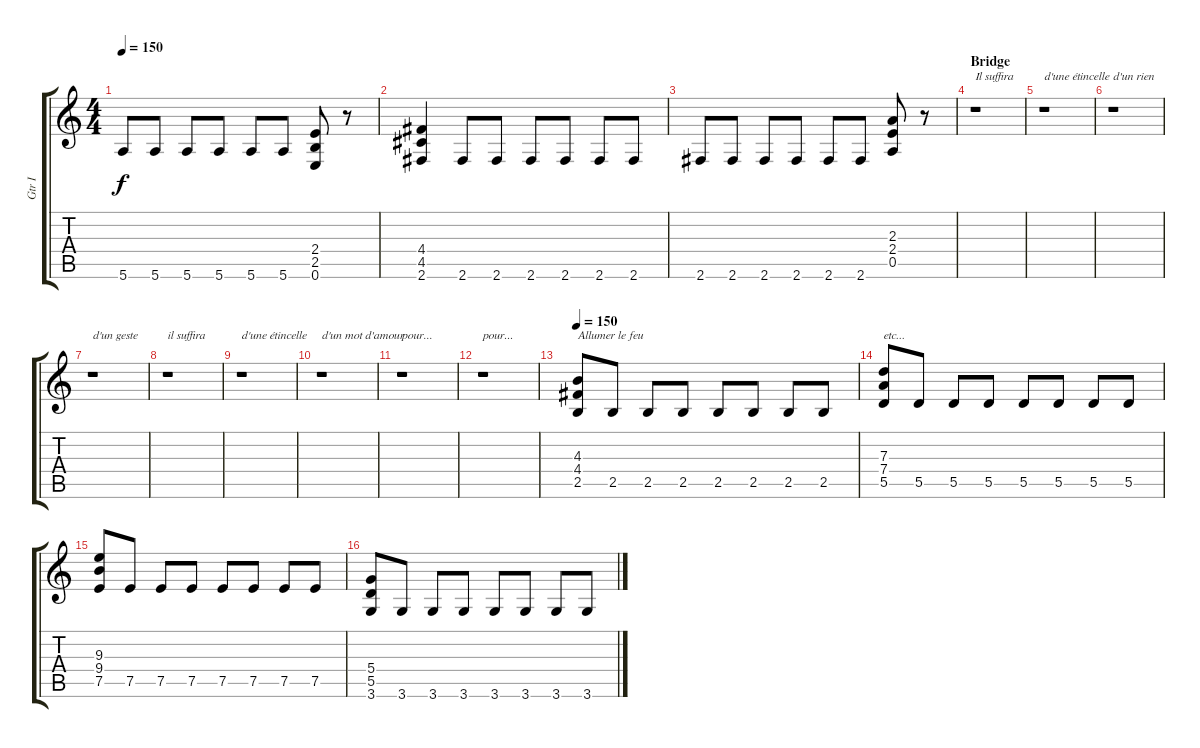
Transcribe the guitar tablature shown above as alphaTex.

\track ("Gtr I" "Gtr I") {instrument distortionguitar}
\staff {score tabs}
\tuning (E4 B3 G3 D3 A2 E2) {hide}
\ts (4 4)
\tempo 150
\clef g2
\ks c
5.6.8{dy f} 5.6.8 5.6.8 5.6.8 5.6.8 5.6.8 (2.4 2.5 0.6).8 r.8 |
(4.4 4.5 2.6).4 2.6.8 2.6.8 2.6.8 2.6.8 2.6.8 2.6.8 |
2.6.8 2.6.8 2.6.8 2.6.8 2.6.8 2.6.8 (2.3 2.4 0.5).8 r.8 |
\section ("" "Bridge")
r.1{txt "Il suffira"} |
r.1{txt "d'une étincelle"} |
r.1{txt "d'un rien "} |
r.1{txt "d'un geste"} |
r.1{txt "il suffira"} |
r.1{txt "d'une étincelle"} |
r.1{txt "d'un mot d'amour"} |
r.1{txt "pour..."} |
r.1{txt "pour..."} |
\tempo 150
(4.3 4.4 2.5).8{txt "Allumer le feu" volume 10} 2.5.8 2.5.8 2.5.8 2.5.8 2.5.8 2.5.8 2.5.8 |
(7.3 7.4 5.5).8{txt "etc..."} 5.5.8 5.5.8 5.5.8 5.5.8 5.5.8 5.5.8 5.5.8 |
(9.3 9.4 7.5).8 7.5.8 7.5.8 7.5.8 7.5.8 7.5.8 7.5.8 7.5.8 |
(5.4 5.5 3.6).8 3.6.8 3.6.8 3.6.8 3.6.8 3.6.8 3.6.8 3.6.8
